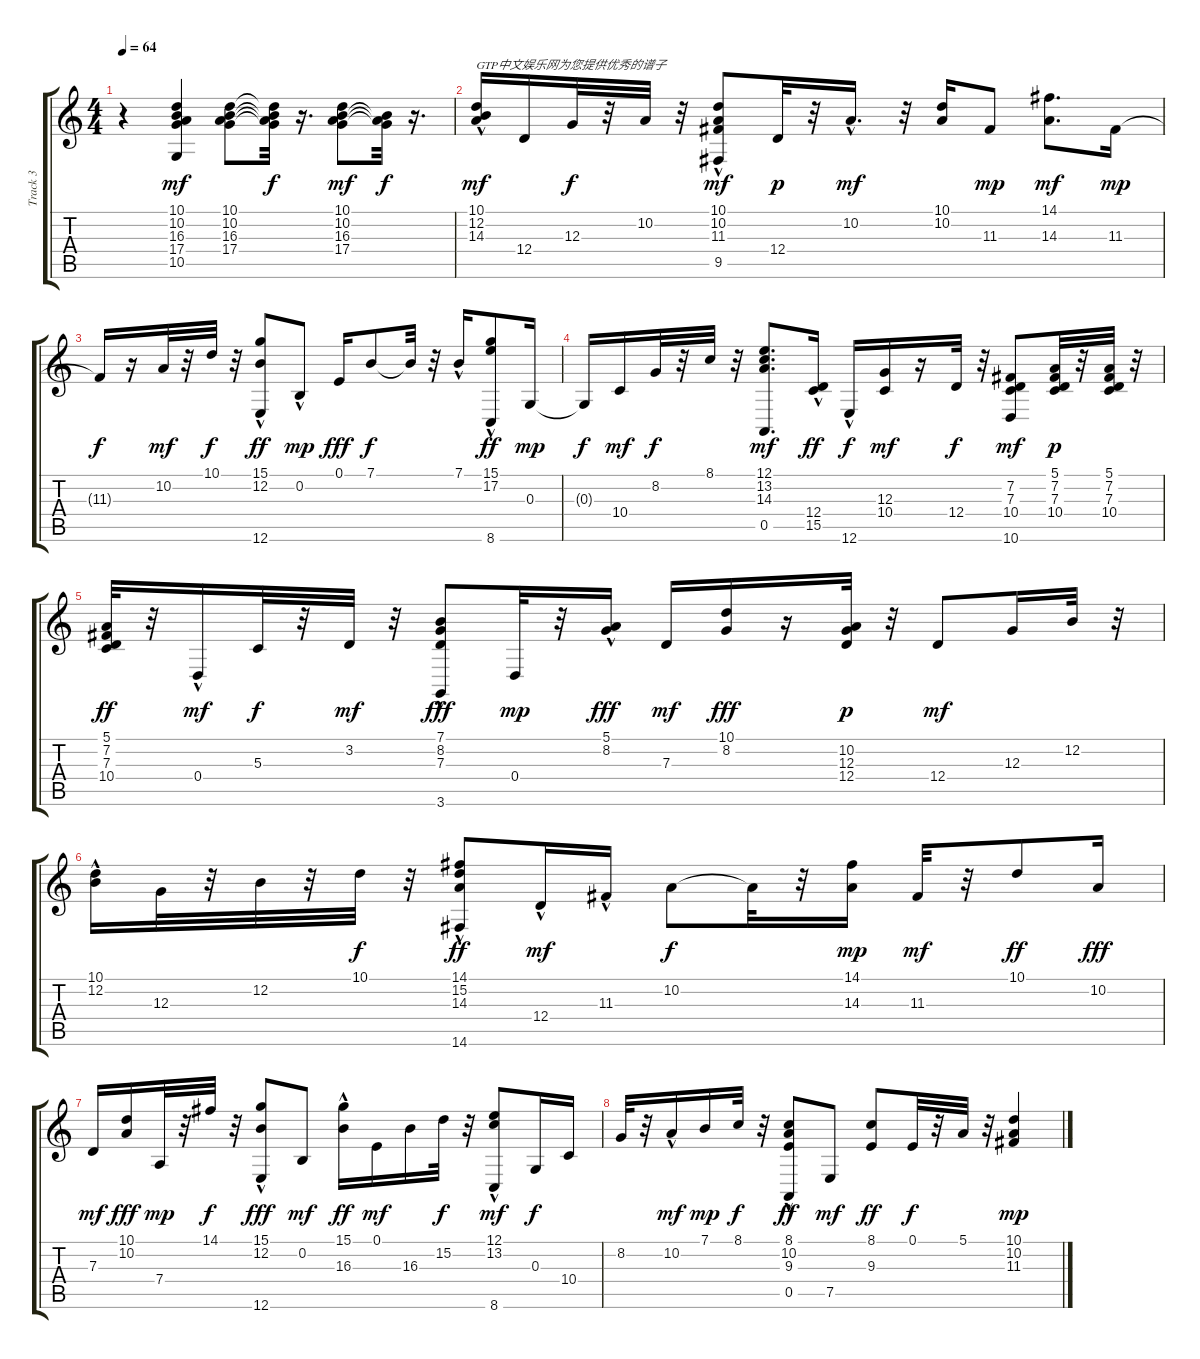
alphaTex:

\track ("Track 3" "Track 3") {instrument acousticgrandpiano}
\staff {score tabs}
\tuning (E4 B3 G3 D3 A2 E2) {hide}
\ts (4 4)
\tempo 64
\clef g2
\ks c
r.4{dy mf instrument acousticgrandpiano} (10.1 10.2 16.3 17.4 10.5).4 (10.1 10.2 16.3 17.4).8 (10.1{t} 10.2{t} 16.3{t} 17.4{t}).32{dy f} r.16{d} (10.1 10.2 16.3 17.4).8{dy mf} (10.2{t} 16.3{t} 17.4{t}).32{dy f} r.16{d} |
(10.1 12.2{hac} 14.3{hac}).16{txt "GTP中文娱乐网为您提供优秀的谱子" dy mf} 12.4.16 12.3.32{dy f} r.32 10.2.32 r.32 (10.1{hac} 10.2{hac} 11.3{hac} 9.5{hac}).8{dy mf} 12.4.32{dy p} r.32 10.2{hac}.16{d dy mf} r.32 (10.1 10.2).16 11.3.8{dy mp} (14.1 14.3).8{d dy mf} 11.3.16{dy mp} |
11.3{t}.16{dy f} r.16 10.2.32{dy mf} r.32 10.1.32{dy f} r.32 (15.1{hac} 12.2{hac} 12.6{hac}).8{dy ff} 0.2{hac}.8{dy mp} 0.1.16{dy fff} 7.1.8{dy f} 7.1{t}.32 r.32 7.1{hac}.16 (15.1{hac} 17.2{hac} 8.6).8{dy ff} 0.3.16{dy mp} |
0.3{t}.16{dy f} 10.4.16{dy mf} 8.2.32{dy f} r.32 8.1.32 r.32 (12.1 13.2 14.3 0.5).8{d dy mf} (12.4{hac} 15.5).16{dy ff} 12.6{hac}.16{dy f} (12.3 10.4).16{dy mf} r.16 12.4.32{dy f} r.32 (7.2 7.3 10.4 10.6).8{dy mf} (5.1 7.2 7.3 10.4).32{dy p} r.32 (5.1 7.2 7.3 10.4).32 r.32 |
(5.1 7.2 7.3 10.4).32{dy ff} r.32 0.4{hac}.16{dy mf} 5.3.32{dy f} r.32 3.2.32{dy mf} r.32 (7.1{hac} 8.2{hac} 7.3{hac} 3.6).8{dy fff} 0.4.32{dy mp} r.32 (5.1{hac} 8.2).16{dy fff} 7.3.16{dy mf} (10.1 8.2).16{dy fff} r.16 (10.2 12.3 12.4).32{dy p} r.32 12.4.8{dy mf} 12.3.16 12.2.32 r.32 |
(10.1{hac} 12.2).16 12.3.32 r.32 12.2.32 r.32 10.1.32{dy f} r.32 (14.1 15.2 14.3 14.6{hac}).8{dy ff} 12.4{hac}.16{dy mf} 11.3{hac}.16 10.2.8{dy f} 10.2{t}.32 r.32 (14.1 14.3).16{dy mp} 11.3.32{dy mf} r.32 10.1.8{dy ff} 10.2.16{dy fff} |
7.3.16{dy mf} (10.1 10.2).16{dy fff} 7.4.32{dy mp} r.32 14.1.32{dy f} r.32 (15.1 12.2 12.6{hac}).8{dy fff} 0.2.8{dy mf} (15.1{hac} 16.3).16{dy ff} 0.1.16{dy mf} 16.3.16 15.2.32{dy f} r.32 (12.1{hac} 13.2{hac} 8.6).8{dy mf} 0.3.16{dy f} 10.4.16 |
8.2.32 r.32 10.2{hac}.16{dy mf} 7.1.16{dy mp} 8.1.32{dy f} r.32 (8.1{hac} 10.2 9.3 0.5).8{dy ff} 7.5.8{dy mf} (8.1 9.3).8{dy ff} 0.1.32{dy f} r.32 5.1.32 r.32 (10.1 10.2 11.3).4{dy mp}
